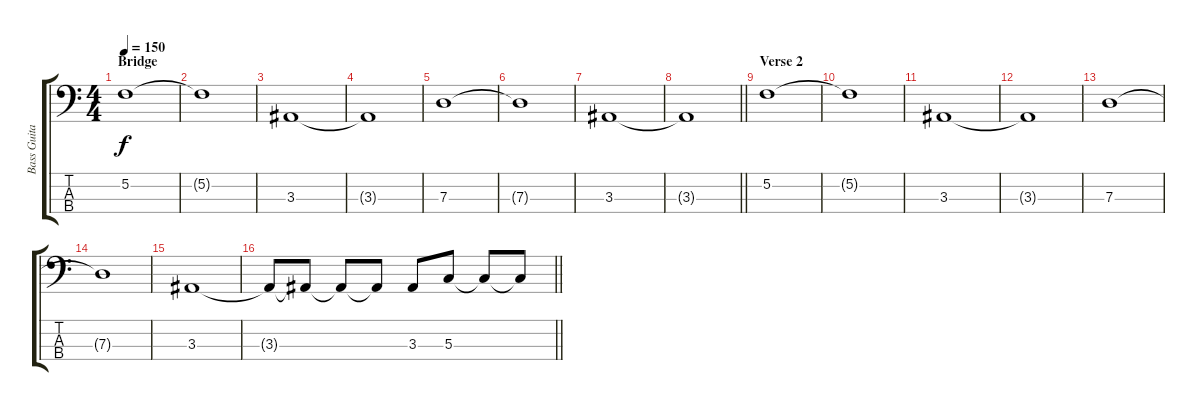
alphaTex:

\track ("Bass Guitar" "Bass Guita") {instrument electricbassfinger}
\staff {score tabs}
\tuning (F2 C2 G1 D1) {hide}
\ts (4 4)
\section ("" "Bridge")
\tempo 150
\clef f4
\ks c
5.2.1{dy f} |
5.2{t}.1 |
3.3.1 |
3.3{t}.1 |
7.3.1 |
7.3{t}.1 |
3.3.1 |
\barLineRight lightlight
3.3{t}.1 |
\section ("" "Verse 2")
5.2.1 |
5.2{t}.1 |
3.3.1 |
3.3{t}.1 |
7.3.1 |
7.3{t}.1 |
3.3.1 |
\barLineRight lightlight
3.3{t}.8 3.3{t}.8 3.3{t}.8 3.3{t}.8 3.3.8 5.3.8 5.3{t}.8 5.3{t}.8
